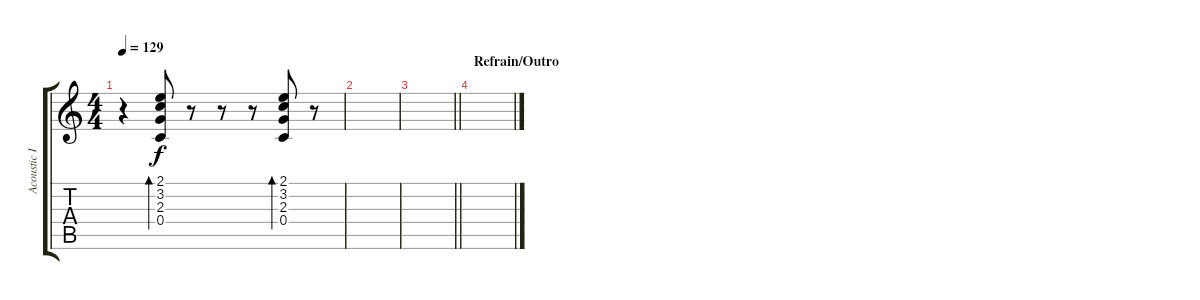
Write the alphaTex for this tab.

\track ("Acoustic II" "Acoustic I") {instrument acousticguitarnylon}
\staff {score tabs}
\tuning (D4 A3 F3 C3 G2 D2) {hide}
\ts (4 4)
\tempo 129
\clef g2
\ks c
r.4{dy f} (2.1 3.2 2.3 0.4).8{bd 60} r.8 r.8 r.8 (2.1 3.2 2.3 0.4).8{bd 60} r.8 |
|
\barLineRight lightlight
|
\section ("" "Refrain/Outro")
